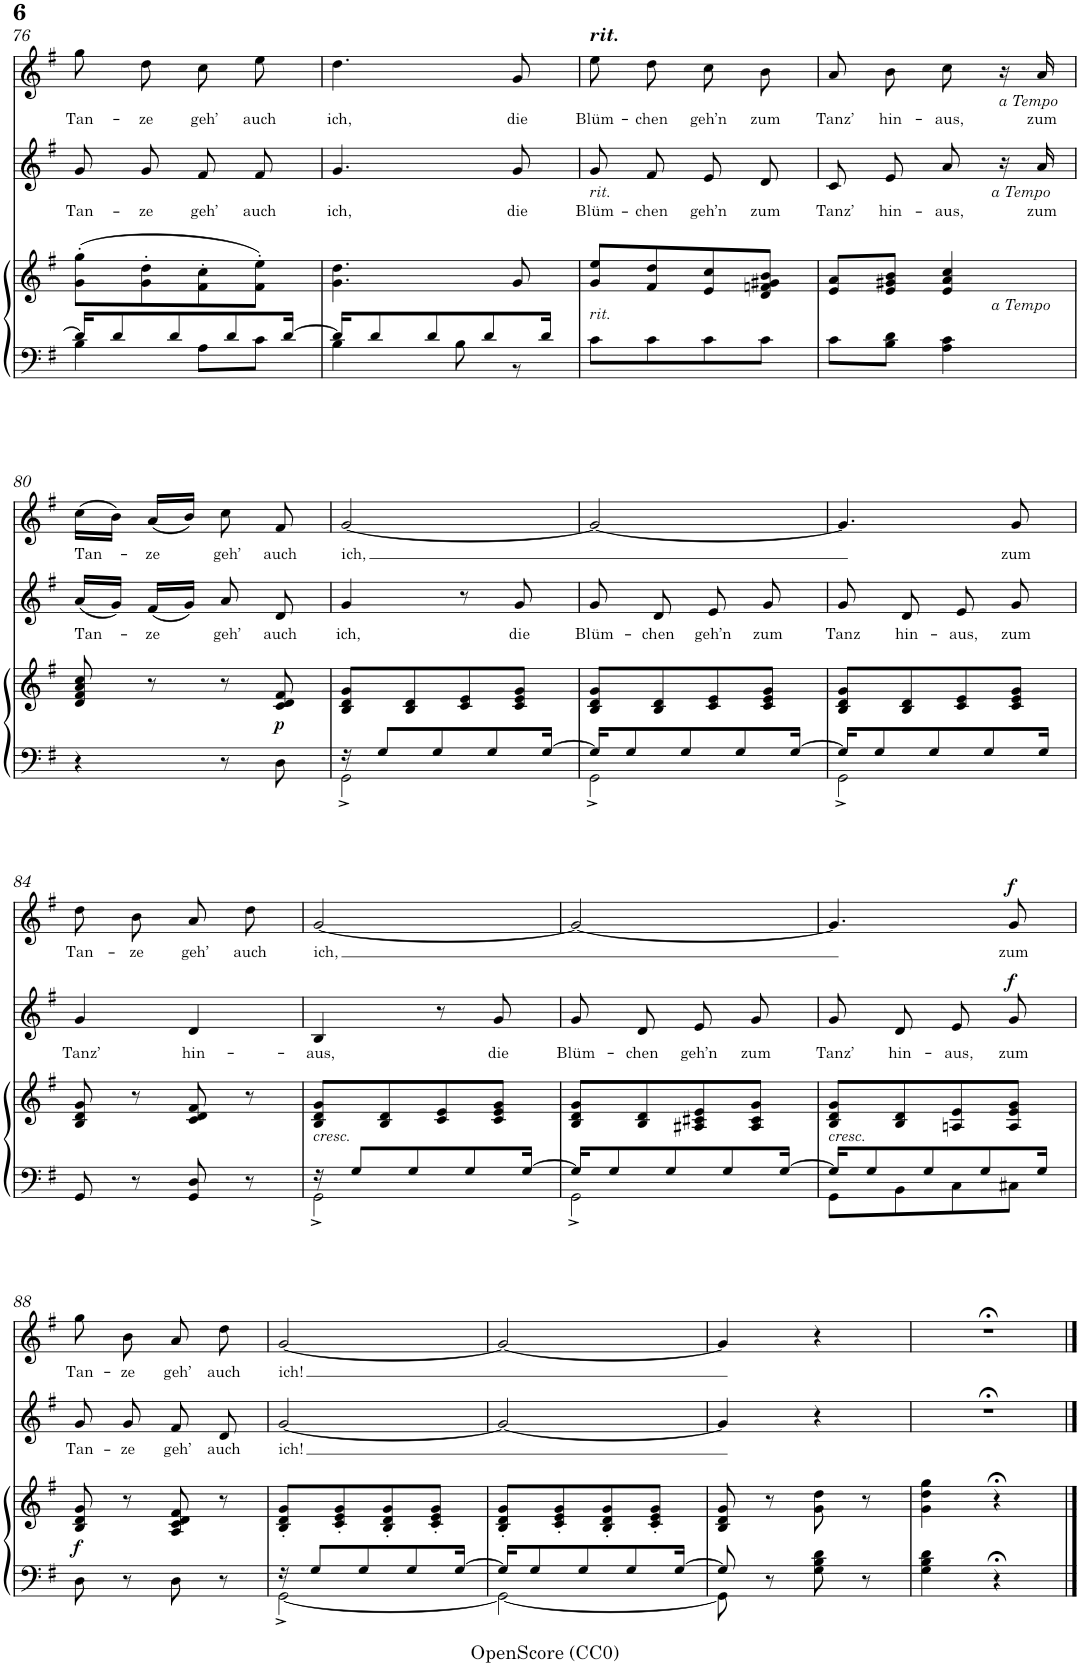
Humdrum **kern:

**kern	**kern	**dynam	**kern	**text	**dynam	**kern	**text	**dynam
*part3	*part3	*part3	*part2	*part2	*part2	*part1	*part1	*part1
*staff4	*staff3	*staff3/4	*staff2	*staff2	*staff2	*staff1	*staff1	*staff1
*I"Piano	*	*	*I"Soprano II.	*	*	*I"Soprano I.	*	*
*I'Pno	*	*	*	*	*	*	*	*
!!LO:PB:g=z
*clefF4	*clefG2	*	*clefG2	*	*	*clefG2	*	*
*k[f#]	*k[f#]	*	*k[f#]	*	*	*k[f#]	*	*
*M2/4	*M2/4	*	*M2/4	*	*	*M2/4	*	*
=76	=76	=76	=76	=76	=76	=76	=76	=76
*^	*	*	*	*	*	*	*	*
!	!	!	!	!	!LO:LY:b	!	!	!LO:LY:b	!
16d/KL]	4B\	(8g\' 8gg\'L	.	8g/	Tan-	.	8gg\	Tan-	.
8d/	.	.	.	.	.	.	.	.	.
!	!	!	!	!	!LO:LY:b	!	!	!LO:LY:b	!
.	.	8g\' 8dd\'	.	8g/	-ze	.	8dd\	-ze	.
8d/	.	.	.	.	.	.	.	.	.
!	!	!	!	!	!LO:LY:b	!	!	!LO:LY:b	!
.	8A\L	8f#\' 8cc\'	.	8f#/	geh’	.	8cc\	geh’	.
8d/	.	.	.	.	.	.	.	.	.
!	!	!	!	!	!LO:LY:b	!	!	!LO:LY:b	!
.	8c\J	8f#\' 8ee\'J)	.	8f#/	auch	.	8ee\	auch	.
[16d/Jk	.	.	.	.	.	.	.	.	.
=77	=77	=77	=77	=77	=77	=77	=77	=77	=77
!	!	!	!	!	!LO:LY:b	!	!	!LO:LY:b	!
16d/KL]	4B\	4.g\ 4.dd\	.	4.g/	ich,	.	4.dd\	ich,	.
8d/	.	.	.	.	.	.	.	.	.
8d/	.	.	.	.	.	.	.	.	.
.	8B\	.	.	.	.	.	.	.	.
8d/	.	.	.	.	.	.	.	.	.
!	!	!	!	!	!LO:LY:b	!	!	!LO:LY:b	!
.	8r	8g/	.	8g/	die	.	8g/	die	.
16d/Jk	.	.	.	.	.	.	.	.	.
*v	*v	*	*	*	*	*	*	*	*
=78	=78	=78	=78	=78	=78	=78	=78	=78
!	!	!	!	!	!	!LO:TX:a:Bi:t=rit.	!	!
!	!	!	!LO:TX:b:i:t=rit.	!	!	!	!	!
!	!LO:TX:b:i:t=rit.	!	!	!	!	!	!	!
!	!	!	!	!LO:LY:b	!	!	!LO:LY:b	!
8c\L	8g/ 8ee/L	.	8g/	Blüm-	.	8ee\	Blüm-	.
!	!	!	!	!LO:LY:b	!	!	!LO:LY:b	!
8c\	8f#/ 8dd/	.	8f#/	-chen	.	8dd\	-chen	.
!	!	!	!	!LO:LY:b	!	!	!LO:LY:b	!
8c\	8e/ 8cc/	.	8e/	geh’n	.	8cc\	geh’n	.
!	!	!	!	!LO:LY:b	!	!	!LO:LY:b	!
8c\J	8d/ 8fn/ 8g#X/ 8b/J	.	8d/	zum	.	8b\	zum	.
=79	=79	=79	=79	=79	=79	=79	=79	=79
*	*^	*	*	*	*	*	*	*
!	!	!	!	!	!LO:LY:b	!	!	!LO:LY:b	!
8c\L	8e/ 8a/L	4.ryy	.	8c/	Tanz’	.	8a/	Tanz’	.
!	!	!	!	!	!LO:LY:b	!	!	!LO:LY:b	!
8B\ 8d\J	8e/ 8g#X/ 8b/J	.	.	8e/	hin-	.	8b\	hin-	.
!	!	!	!	!	!LO:LY:b	!	!	!LO:LY:b	!
4A\ 4c\	4e/ 4a/ 4cc/	.	.	8a/	-aus,	.	8cc\	-aus,	.
!	!	!	!	!	!	!	!LO:TX:b:i:t=a Tempo	!	!
!	!	!	!	!LO:TX:b:i:t=a Tempo	!	!	!	!	!
!	!	!LO:TX:b:i:t=a Tempo	!	!	!	!	!	!	!
.	.	8ryy	.	16r;<	.	.	16r	.	.
!	!	!	!	!	!LO:LY:b	!	!	!LO:LY:b	!
.	.	.	.	16a/	zum	.	16a/	zum	.
*	*v	*v	*	*	*	*	*	*	*
!!LO:LB:g=z
=80	=80	=80	=80	=80	=80	=80	=80	=80
!	!	!	!	!LO:LY:b	!	!	!LO:LY:b	!
4r	8d/ 8f#/ 8a/ 8cc/	.	(16a/LL	Tan-	.	(16cc\LL	Tan-	.
.	.	.	16g/JJ)	.	.	16b\JJ)	.	.
!	!	!	!	!LO:LY:b	!	!	!LO:LY:b	!
.	8r	.	(16f#/LL	-ze	.	(16a/LL	-ze	.
.	.	.	16g/JJ)	.	.	16b/JJ)	.	.
!	!	!	!	!LO:LY:b	!	!	!LO:LY:b	!
8r	8r	.	8a/	geh’	.	8cc\	geh’	.
!	!	!LO:DY:b	!	!LO:LY:b	!	!	!LO:LY:b	!
8D\	8c/ 8d/ 8f#/	p	8d/	auch	.	8f#/	auch	.
=81	=81	=81	=81	=81	=81	=81	=81	=81
*^	*	*	*	*	*	*	*	*
!	!	!	!	!	!LO:LY:b	!	!	!LO:LY:b	!
16r	2GG^\	8B/ 8d/ 8g/L	.	4g/	ich,	.	[2g/	ich,	.
8G/L	.	.	.	.	.	.	.	.	.
.	.	8B/ 8d/	.	.	.	.	.	.	.
8G/	.	.	.	.	.	.	.	.	.
.	.	8c/ 8e/	.	8r	.	.	.	.	.
8G/	.	.	.	.	.	.	.	.	.
!	!	!	!	!	!LO:LY:b	!	!	!	!
.	.	8c/ 8e/ 8g/J	.	8g/	die	.	.	.	.
[16G/Jk	.	.	.	.	.	.	.	.	.
=82	=82	=82	=82	=82	=82	=82	=82	=82	=82
!	!	!	!	!	!LO:LY:b	!	!	!	!
16G/KL]	2GG^\	8B/ 8d/ 8g/L	.	8g/	Blüm-	.	2g/_	.	.
8G/	.	.	.	.	.	.	.	.	.
!	!	!	!	!	!LO:LY:b	!	!	!	!
.	.	8B/ 8d/	.	8d/	-chen	.	.	.	.
8G/	.	.	.	.	.	.	.	.	.
!	!	!	!	!	!LO:LY:b	!	!	!	!
.	.	8c/ 8e/	.	8e/	geh’n	.	.	.	.
8G/	.	.	.	.	.	.	.	.	.
!	!	!	!	!	!LO:LY:b	!	!	!	!
.	.	8c/ 8e/ 8g/J	.	8g/	zum	.	.	.	.
[16G/Jk	.	.	.	.	.	.	.	.	.
=83	=83	=83	=83	=83	=83	=83	=83	=83	=83
!	!	!	!	!	!LO:LY:b	!	!	!	!
16G/KL]	2GG^\	8B/ 8d/ 8g/L	.	8g/	Tanz	.	4.g/]	.	.
8G/	.	.	.	.	.	.	.	.	.
!	!	!	!	!	!LO:LY:b	!	!	!	!
.	.	8B/ 8d/	.	8d/	hin-	.	.	.	.
8G/	.	.	.	.	.	.	.	.	.
!	!	!	!	!	!LO:LY:b	!	!	!	!
.	.	8c/ 8e/	.	8e/	-aus,	.	.	.	.
8G/	.	.	.	.	.	.	.	.	.
!	!	!	!	!	!LO:LY:b	!	!	!LO:LY:b	!
.	.	8c/ 8e/ 8g/J	.	8g/	zum	.	8g/	zum	.
16G/Jk	.	.	.	.	.	.	.	.	.
*v	*v	*	*	*	*	*	*	*	*
!!LO:LB:g=z
=84	=84	=84	=84	=84	=84	=84	=84	=84
!	!	!	!	!LO:LY:b	!	!	!LO:LY:b	!
8GG/	8B/ 8d/ 8g/	.	4g/	Tanz’	.	8dd\	Tan-	.
!	!	!	!	!	!	!	!LO:LY:b	!
8r	8r	.	.	.	.	8b\	-ze	.
!	!	!	!	!LO:LY:b	!	!	!LO:LY:b	!
8GG/ 8D/	8c/ 8d/ 8f#/	.	4d/	hin-	.	8a/	geh’	.
!	!	!	!	!	!	!	!LO:LY:b	!
8r	8r	.	.	.	.	8dd\	auch	.
=85	=85	=85	=85	=85	=85	=85	=85	=85
*^	*	*	*	*	*	*	*	*
!	!	!LO:TX:b:i:t=cresc.	!	!	!	!	!	!	!
!	!	!	!	!	!LO:LY:b	!	!	!LO:LY:b	!
16r	2GG^\	8B/ 8d/ 8g/L	.	4B/	aus,	.	[2g/	ich,	.
8G/L	.	.	.	.	.	.	.	.	.
.	.	8B/ 8d/	.	.	.	.	.	.	.
8G/	.	.	.	.	.	.	.	.	.
.	.	8c/ 8e/	.	8r	.	.	.	.	.
8G/	.	.	.	.	.	.	.	.	.
!	!	!	!	!	!LO:LY:b	!	!	!	!
.	.	8c/ 8e/ 8g/J	.	8g/	die	.	.	.	.
[16G/Jk	.	.	.	.	.	.	.	.	.
=86	=86	=86	=86	=86	=86	=86	=86	=86	=86
!	!	!	!	!	!LO:LY:b	!	!	!	!
16G/KL]	2GG^\	8B/ 8d/ 8g/L	.	8g/	Blüm-	.	2g/_	.	.
8G/	.	.	.	.	.	.	.	.	.
!	!	!	!	!	!LO:LY:b	!	!	!	!
.	.	8B/ 8d/	.	8d/	-chen	.	.	.	.
8G/	.	.	.	.	.	.	.	.	.
!	!	!	!	!	!LO:LY:b	!	!	!	!
.	.	8A#X/ 8c#X/ 8e/	.	8e/	geh’n	.	.	.	.
8G/	.	.	.	.	.	.	.	.	.
!	!	!	!	!	!LO:LY:b	!	!	!	!
.	.	8A#/ 8c#/ 8g/J	.	8g/	zum	.	.	.	.
[16G/Jk	.	.	.	.	.	.	.	.	.
=87	=87	=87	=87	=87	=87	=87	=87	=87	=87
!	!	!LO:TX:b:i:t=cresc.	!	!	!	!	!	!	!
!	!	!	!	!	!LO:LY:b	!	!	!	!
16G/KL]	8GG\L	8B/ 8d/ 8g/L	.	8g/	Tanz’	.	4.g/]	.	.
8G/	.	.	.	.	.	.	.	.	.
!	!	!	!	!	!LO:LY:b	!	!	!	!
.	8BB\	8B/ 8d/	.	8d/	hin-	.	.	.	.
8G/	.	.	.	.	.	.	.	.	.
!	!	!	!	!	!LO:LY:b	!	!	!	!
.	8C\	8An/ 8e/	.	8e/	-aus,	.	.	.	.
8G/	.	.	.	.	.	.	.	.	.
!	!	!	!	!	!LO:LY:b	!LO:DY:a	!	!LO:LY:b	!LO:DY:a
.	8C#X\J	8A/ 8e/ 8g/J	.	8g/	zum	f	8g/	zum	f
16G/Jk	.	.	.	.	.	.	.	.	.
*v	*v	*	*	*	*	*	*	*	*
!!LO:LB:g=z
=88	=88	=88	=88	=88	=88	=88	=88	=88
!	!	!LO:DY:b	!	!LO:LY:b	!	!	!LO:LY:b	!
8D\	8B/ 8d/ 8g/	f	8g/	Tan-	.	8gg\	Tan-	.
!	!	!	!	!LO:LY:b	!	!	!LO:LY:b	!
8r	8r	.	8g/	-ze	.	8b\	-ze	.
!	!	!	!	!LO:LY:b	!	!	!LO:LY:b	!
8D\	8A/ 8c/ 8d/ 8f#/	.	8f#/	geh’	.	8a/	geh’	.
!	!	!	!	!LO:LY:b	!	!	!LO:LY:b	!
8r	8r	.	8d/	auch	.	8dd\	auch	.
=89	=89	=89	=89	=89	=89	=89	=89	=89
*^	*	*	*	*	*	*	*	*
!	!	!	!	!	!LO:LY:b	!	!	!LO:LY:b	!
16r	[2GG^\	8B/' 8d/' 8g/'L	.	[2g/	ich!	.	[2g/	ich!	.
8G/L	.	.	.	.	.	.	.	.	.
.	.	8c/' 8e/' 8g/'	.	.	.	.	.	.	.
8G/	.	.	.	.	.	.	.	.	.
.	.	8B/' 8d/' 8g/'	.	.	.	.	.	.	.
8G/	.	.	.	.	.	.	.	.	.
.	.	8c/' 8e/' 8g/'J	.	.	.	.	.	.	.
[16G/Jk	.	.	.	.	.	.	.	.	.
=90	=90	=90	=90	=90	=90	=90	=90	=90	=90
16G/KL]	2GG\_	8B/' 8d/' 8g/'L	.	2g/_	.	.	2g/_	.	.
8G/	.	.	.	.	.	.	.	.	.
.	.	8c/' 8e/' 8g/'	.	.	.	.	.	.	.
8G/	.	.	.	.	.	.	.	.	.
.	.	8B/' 8d/' 8g/'	.	.	.	.	.	.	.
8G/	.	.	.	.	.	.	.	.	.
.	.	8c/' 8e/' 8g/'J	.	.	.	.	.	.	.
[16G/Jk	.	.	.	.	.	.	.	.	.
=91	=91	=91	=91	=91	=91	=91	=91	=91	=91
8G/]	8GG\]	8B/ 8d/ 8g/	.	4g/]	.	.	4g/]	.	.
8r	4.ryy	8r	.	.	.	.	.	.	.
8G\ 8B\ 8d\	.	8g\ 8dd\	.	4r	.	.	4r	.	.
8r	.	8r	.	.	.	.	.	.	.
*v	*v	*	*	*	*	*	*	*	*
=92	=92	=92	=92	=92	=92	=92	=92	=92
4G\ 4B\ 4d\	4g\ 4dd\ 4gg\	.	2r;<	.	.	2r;<	.	.
4r;<	4r;<	.	.	.	.	.	.	.
==	==	==	==	==	==	==	==	==
*-	*-	*-	*-	*-	*-	*-	*-	*-
